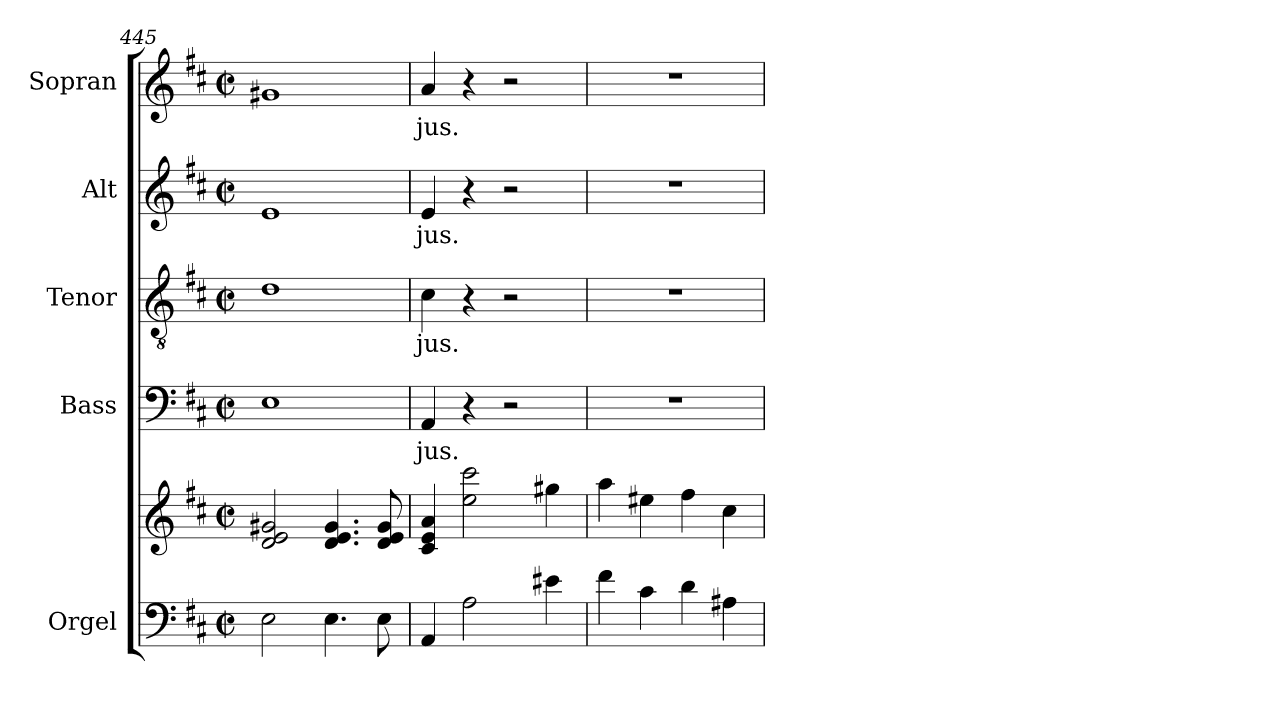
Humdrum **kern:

**kern	**kern	**kern	**text	**kern	**text	**kern	**text	**kern	**text
*part5	*part5	*part4	*part4	*part3	*part3	*part2	*part2	*part1	*part1
*staff6	*staff5	*staff4	*staff4	*staff3	*staff3	*staff2	*staff2	*staff1	*staff1
*I"Orgel	*	*I"Bass	*	*I"Tenor	*	*I"Alt	*	*I"Sopran	*
*I'Org.	*	*I'B.	*	*I'T.	*	*I'A.	*	*I'S.	*
*clefF4	*clefG2	*clefF4	*	*clefGv2	*	*clefG2	*	*clefG2	*
*k[f#c#]	*k[f#c#]	*k[f#c#]	*	*k[f#c#]	*	*k[f#c#]	*	*k[f#c#]	*
*D:	*D:	*D:	*	*D:	*	*D:	*	*D:	*
*M2/2	*M2/2	*M2/2	*	*M2/2	*	*M2/2	*	*M2/2	*
*met(c|)	*met(c|)	*met(c|)	*	*met(c|)	*	*met(c|)	*	*met(c|)	*
=445	=445	=445	=445	=445	=445	=445	=445	=445	=445
2E\	2d/ 2e/ 2g#X/	1E	.	1d	.	1e	.	1g#X	.
4.E\	4.d/ 4.e/ 4.g#/	.	.	.	.	.	.	.	.
8E\	8d/ 8e/ 8g#/	.	.	.	.	.	.	.	.
!!LO:PB:g=z
=446	=446	=446	=446	=446	=446	=446	=446	=446	=446
!	!	!	!LO:LY:b	!	!LO:LY:b	!	!LO:LY:b	!	!LO:LY:b
4AA/	4c#/ 4e/ 4a/	4AA/	-jus.	4c#\	-jus.	4e/	-jus.	4a/	-jus.
2A\	2ee\ 2ccc#\	4r	.	4r	.	4r	.	4r	.
.	.	2r	.	2r	.	2r	.	2r	.
4e#X\	4gg#X\	.	.	.	.	.	.	.	.
=447	=447	=447	=447	=447	=447	=447	=447	=447	=447
4f#\	4aa\	1r	.	1r	.	1r	.	1r	.
4c#\	4ee#X\	.	.	.	.	.	.	.	.
4d\	4ff#\	.	.	.	.	.	.	.	.
4A#X\	4cc#\	.	.	.	.	.	.	.	.
=	=	=	=	=	=	=	=	=	=
*-	*-	*-	*-	*-	*-	*-	*-	*-	*-
